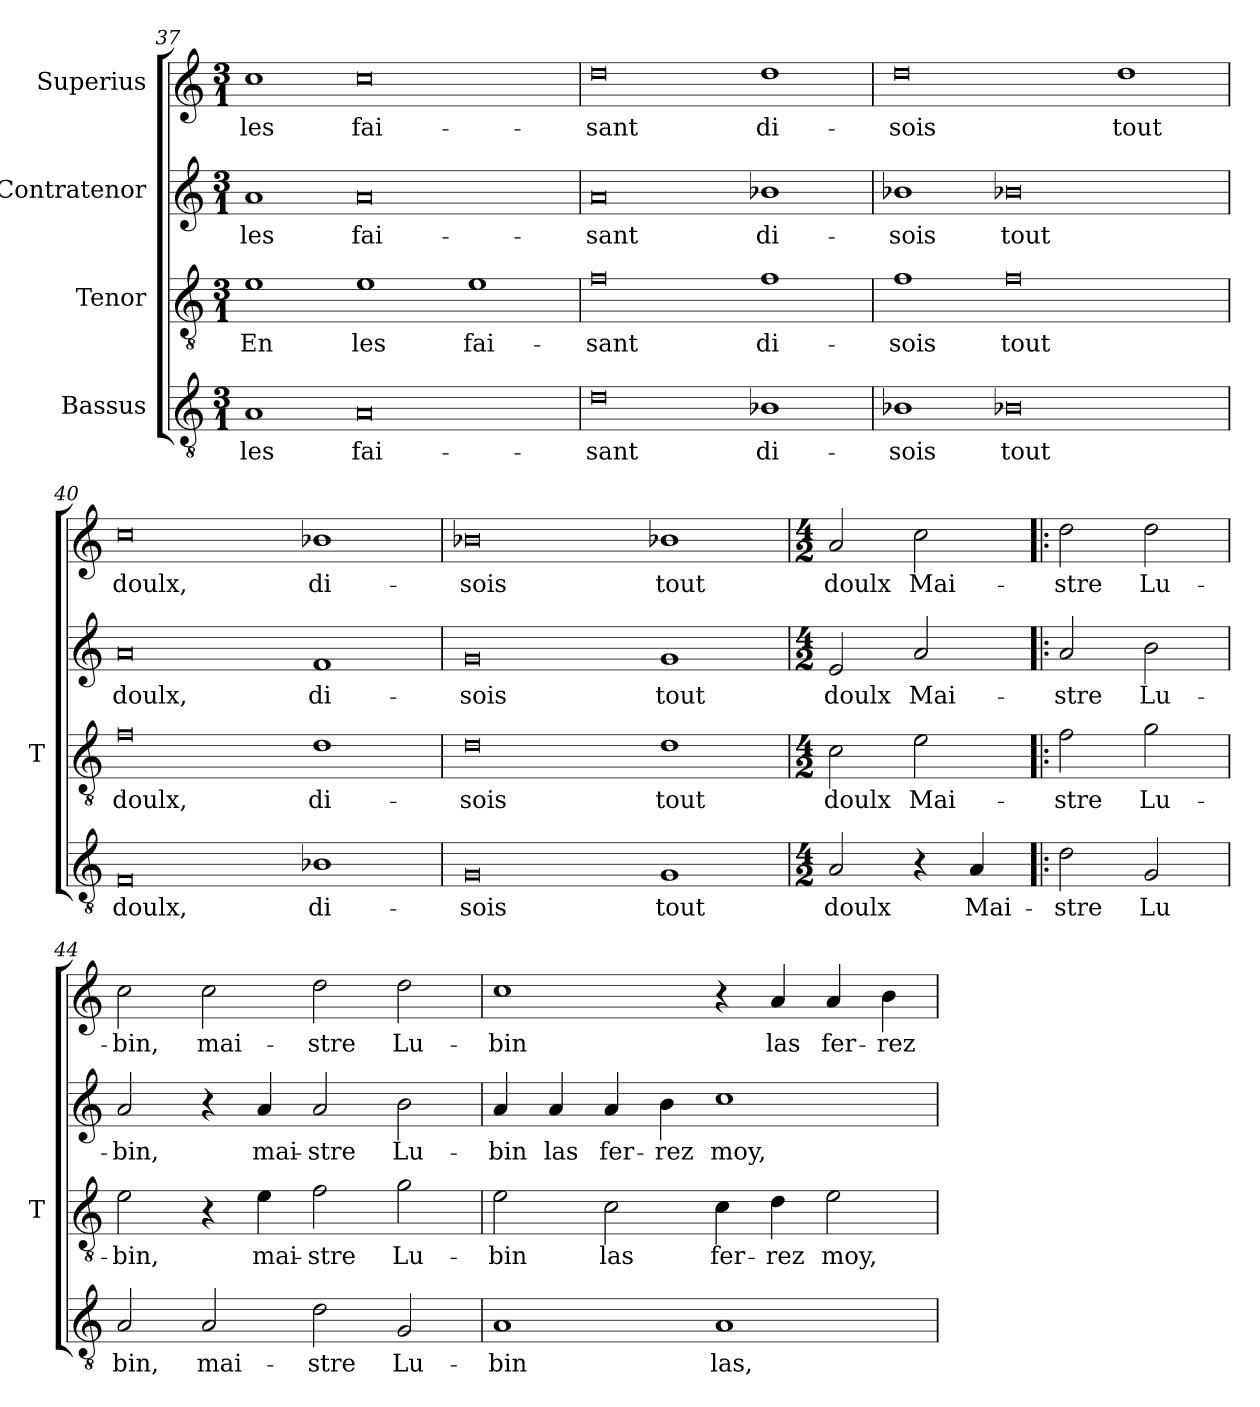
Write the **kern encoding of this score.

**kern	**text	**kern	**text	**kern	**text	**kern	**text
*part4	*part4	*part3	*part3	*part2	*part2	*part1	*part1
*staff4	*staff4	*staff3	*staff3	*staff2	*staff2	*staff1	*staff1
*I"Bassus	*	*I"Tenor	*	*I"Contratenor	*	*I"Superius	*
*	*	*I'T	*	*	*	*	*
*clefGv2	*	*clefGv2	*	*clefG2	*	*clefG2	*
*k[]	*	*k[]	*	*k[]	*	*k[]	*
*M3/1	*	*M3/1	*	*M3/1	*	*M3/1	*
=37	=37	=37	=37	=37	=37	=37	=37
1A	-les	1e	-En	1a	-les	1cc	-les
0A	fai-	1e	-les	0a	fai-	0cc	fai-
.	.	1e	fai-	.	.	.	.
=38	=38	=38	=38	=38	=38	=38	=38
0d	-sant	0f	-sant	0a	-sant	0dd	-sant
1B-X	di-	1f	di-	1b-X	di-	1dd	di-
=39	=39	=39	=39	=39	=39	=39	=39
1B-X	-sois	1f	-sois	1b-X	-sois	0dd	-sois
0B-X	-tout	0f	-tout	0b-X	-tout	.	.
.	.	.	.	.	.	1dd	-tout
=40	=40	=40	=40	=40	=40	=40	=40
0F	-doulx,	0f	-doulx,	0a	-doulx,	0cc	-doulx,
1B-X	di-	1d	di-	1f	di-	1b-X	di-
=41	=41	=41	=41	=41	=41	=41	=41
0G	-sois	0d	-sois	0g	-sois	0b-X	-sois
1G	-tout	1d	-tout	1g	-tout	1b-X	-tout
=42	=42	=42	=42	=42	=42	=42	=42
*M4/2	*	*M4/2	*	*M4/2	*	*M4/2	*
2A	-doulx	2c	-doulx	2e	-doulx	2a	-doulx
4r	.	2e	Mai-	2a	Mai-	2cc	Mai-
4A	Mai-	.	.	.	.	.	.
=43!|:	=43!|:	=43!|:	=43!|:	=43!|:	=43!|:	=43!|:	=43!|:
2d	-stre	2f	-stre	2a	-stre	2dd	-stre
2G	-Lu	2g	Lu-	2b	Lu-	2dd	Lu-
=44	=44	=44	=44	=44	=44	=44	=44
2A	-bin,	2e	-bin,	2a	-bin,	2cc	-bin,
2A	mai-	4r	.	4r	.	2cc	mai-
.	.	4e	mai-	4a	mai-	.	.
2d	-stre	2f	-stre	2a	-stre	2dd	-stre
2G	Lu-	2g	Lu-	2b	Lu-	2dd	Lu-
=45	=45	=45	=45	=45	=45	=45	=45
1A	-bin	2e	-bin	4a	-bin	1cc	-bin
.	.	.	.	4a	-las	.	.
.	.	2c	-las	4a	fer-	.	.
.	.	.	.	4b	-rez	.	.
1A	-las,	4c	fer-	1cc	-moy,	4r	.
.	.	4d	-rez	.	.	4a	-las
.	.	2e	-moy,	.	.	4a	fer-
.	.	.	.	.	.	4b	-rez
=	=	=	=	=	=	=	=
*-	*-	*-	*-	*-	*-	*-	*-
